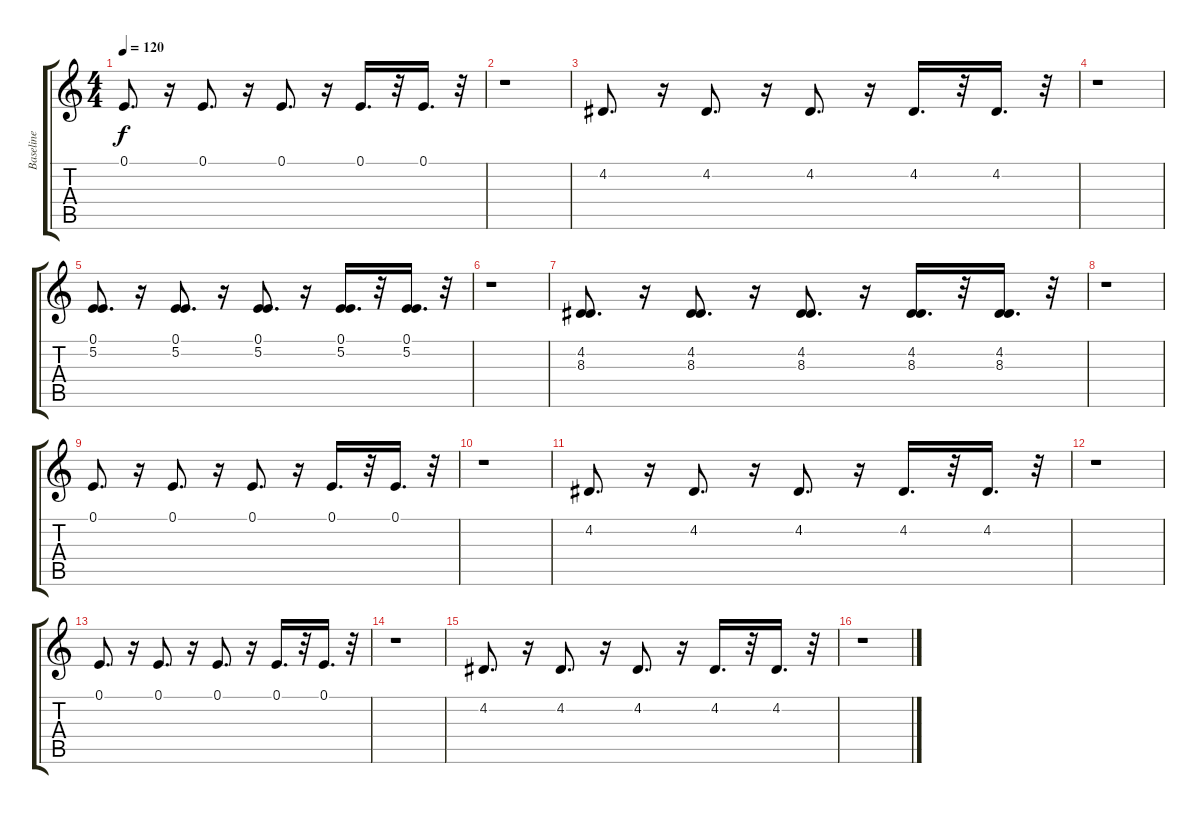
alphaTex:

\track ("Baseline" "Baseline") {instrument dulcimer}
\staff {score tabs}
\tuning (E4 B3 G3 D3 A2 E2) {hide}
\ts (4 4)
\tempo 120
\clef g2
\ks c
0.1.8{d dy f} r.16 0.1.8{d} r.16 0.1.8{d} r.16 0.1.16{d} r.32 0.1.16{d} r.32 |
r.1 |
4.2.8{d} r.16 4.2.8{d} r.16 4.2.8{d} r.16 4.2.16{d} r.32 4.2.16{d} r.32 |
r.1 |
(0.1 5.2).8{d} r.16 (0.1 5.2).8{d} r.16 (0.1 5.2).8{d} r.16 (0.1 5.2).16{d} r.32 (0.1 5.2).16{d} r.32 |
r.1 |
(4.2 8.3).8{d} r.16 (4.2 8.3).8{d} r.16 (4.2 8.3).8{d} r.16 (4.2 8.3).16{d} r.32 (4.2 8.3).16{d} r.32 |
r.1 |
0.1.8{d} r.16 0.1.8{d} r.16 0.1.8{d} r.16 0.1.16{d} r.32 0.1.16{d} r.32 |
r.1 |
4.2.8{d} r.16 4.2.8{d} r.16 4.2.8{d} r.16 4.2.16{d} r.32 4.2.16{d} r.32 |
r.1 |
0.1.8{d} r.16 0.1.8{d} r.16 0.1.8{d} r.16 0.1.16{d} r.32 0.1.16{d} r.32 |
r.1 |
4.2.8{d} r.16 4.2.8{d} r.16 4.2.8{d} r.16 4.2.16{d} r.32 4.2.16{d} r.32 |
r.1
